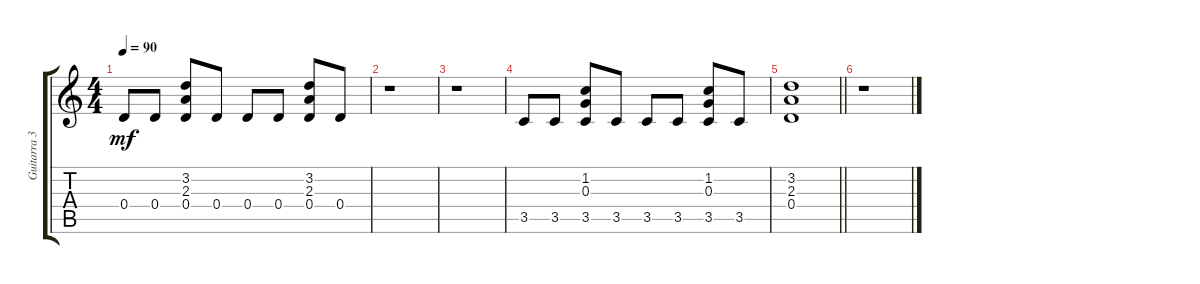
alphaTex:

\track ("Guitarra 3" "Guitarra 3") {instrument distortionguitar}
\staff {score tabs}
\tuning (E4 B3 G3 D3 A2 E2) {hide}
\ts (4 4)
\tempo 90
\clef g2
\ks c
0.4.8{dy mf} 0.4.8 (3.2 2.3 0.4).8 0.4.8 0.4.8 0.4.8 (3.2 2.3 0.4).8 0.4.8 |
r.1 |
r.1 |
3.5.8 3.5.8 (1.2 0.3 3.5).8 3.5.8 3.5.8 3.5.8 (1.2 0.3 3.5).8 3.5.8 |
\barLineRight lightlight
(3.2 2.3 0.4).1 |
r.1
